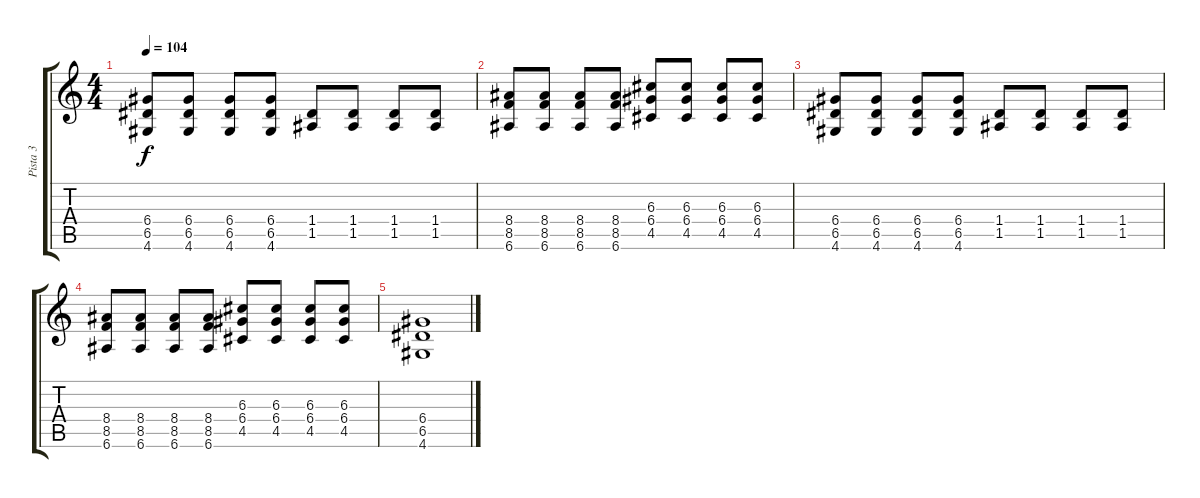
\track ("Pista 3" "Pista 3") {instrument distortionguitar}
\staff {score tabs}
\tuning (E4 B3 G3 D3 A2 E2) {hide}
\ts (4 4)
\tempo 104
\clef g2
\ks c
(6.4 6.5 4.6).8{dy f} (6.4 6.5 4.6).8 (6.4 6.5 4.6).8 (6.4 6.5 4.6).8 (1.4 1.5).8 (1.4 1.5).8 (1.4 1.5).8 (1.4 1.5).8 |
(8.4 8.5 6.6).8 (8.4 8.5 6.6).8 (8.4 8.5 6.6).8 (8.4 8.5 6.6).8 (6.3 6.4 4.5).8 (6.3 6.4 4.5).8 (6.3 6.4 4.5).8 (6.3 6.4 4.5).8 |
(6.4 6.5 4.6).8 (6.4 6.5 4.6).8 (6.4 6.5 4.6).8 (6.4 6.5 4.6).8 (1.4 1.5).8 (1.4 1.5).8 (1.4 1.5).8 (1.4 1.5).8 |
(8.4 8.5 6.6).8 (8.4 8.5 6.6).8 (8.4 8.5 6.6).8 (8.4 8.5 6.6).8 (6.3 6.4 4.5).8 (6.3 6.4 4.5).8 (6.3 6.4 4.5).8 (6.3 6.4 4.5).8 |
(6.4 6.5 4.6).1{volume 0}
